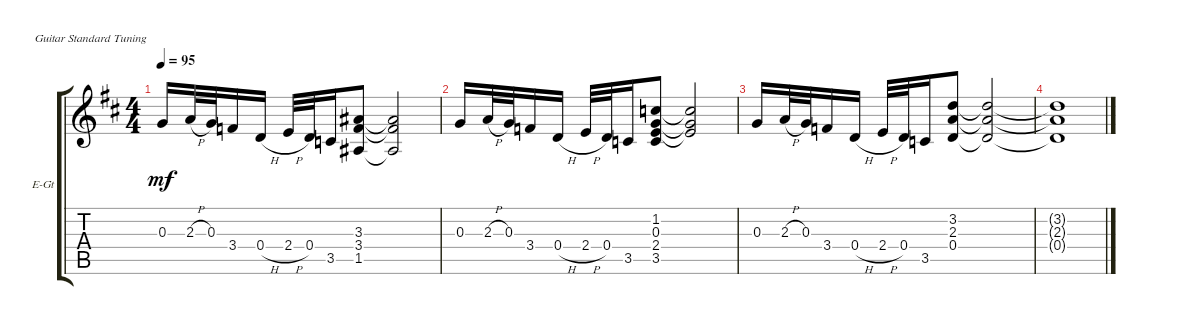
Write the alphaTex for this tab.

\defaultSystemsLayout 4
\bracketExtendMode groupsimilarinstruments
\firstSystemTrackNameOrientation horizontal
\otherSystemsTrackNameOrientation horizontal
\track ("Electric Guitar" "E-Gt") {instrument distortionguitar}
\staff {score tabs}
\tuning (E4 B3 G3 D3 A2 E2)
\ts (4 4)
\tempo 95
\clef g2
\ks d
0.3.16{dy mf} 2.3{h}.32 0.3.32 3.4.16 0.4{h}.16 2.4{h}.32 0.4.32 3.5.16 (1.5 3.4 3.3).8 (1.5{t} 3.4{t} 3.3{t}).2 |
0.3.16 2.3{h}.32 0.3.32 3.4.16 0.4{h}.16 2.4{h}.32 0.4.32 3.5.16 (2.4 0.3 1.2 3.5).8 (2.4{t} 0.3{t} 1.2{t}).2 |
0.3.16 2.3{h}.32 0.3.32 3.4.16 0.4{h}.16 2.4{h}.32 0.4.32 3.5.16 (0.4 2.3 3.2).8 (0.4{t} 2.3{t} 3.2{t}).2 |
(0.4{t} 2.3{t} 3.2{t}).1
